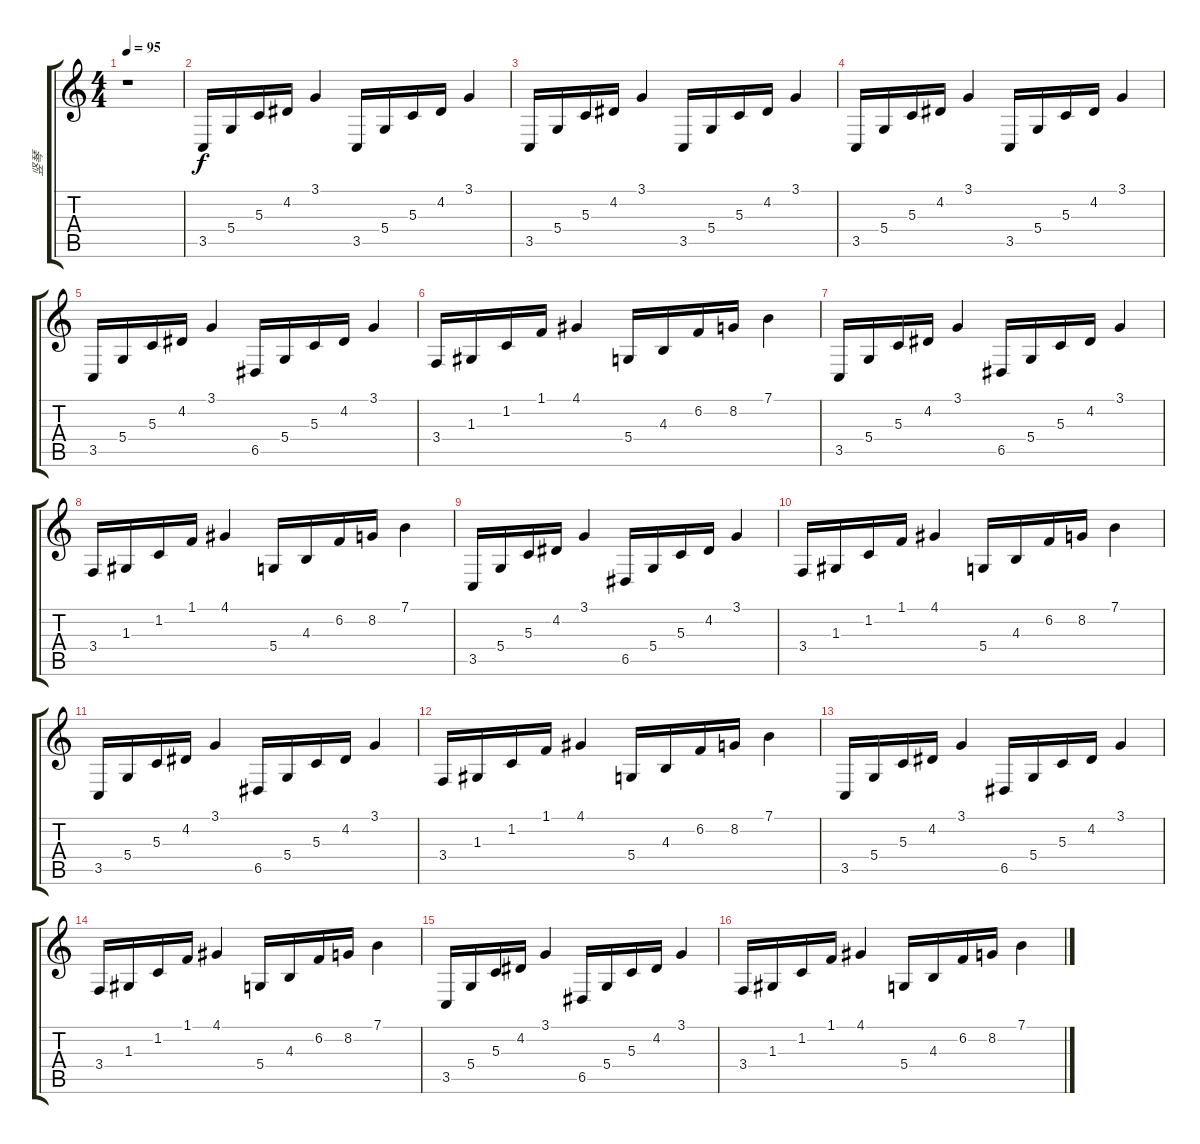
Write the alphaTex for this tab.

\track ("竖琴" "竖琴") {instrument orchestralharp}
\staff {score tabs}
\tuning (E4 B3 G3 D3 A2 E2) {hide}
\ts (4 4)
\tempo 95
\clef g2
\ks c
r.1{dy f instrument orchestralharp} |
3.5.16 5.4.16 5.3.16 4.2.16 3.1.4 3.5.16 5.4.16 5.3.16 4.2.16 3.1.4 |
3.5.16 5.4.16 5.3.16 4.2.16 3.1.4 3.5.16 5.4.16 5.3.16 4.2.16 3.1.4 |
3.5.16 5.4.16 5.3.16 4.2.16 3.1.4 3.5.16 5.4.16 5.3.16 4.2.16 3.1.4 |
3.5.16 5.4.16 5.3.16 4.2.16 3.1.4 6.5.16 5.4.16 5.3.16 4.2.16 3.1.4 |
3.4.16 1.3.16 1.2.16 1.1.16 4.1.4 5.4.16 4.3.16 6.2.16 8.2.16 7.1.4 |
3.5.16 5.4.16 5.3.16 4.2.16 3.1.4 6.5.16 5.4.16 5.3.16 4.2.16 3.1.4 |
3.4.16 1.3.16 1.2.16 1.1.16 4.1.4 5.4.16 4.3.16 6.2.16 8.2.16 7.1.4 |
3.5.16 5.4.16 5.3.16 4.2.16 3.1.4 6.5.16 5.4.16 5.3.16 4.2.16 3.1.4 |
3.4.16 1.3.16 1.2.16 1.1.16 4.1.4 5.4.16 4.3.16 6.2.16 8.2.16 7.1.4 |
3.5.16 5.4.16 5.3.16 4.2.16 3.1.4 6.5.16 5.4.16 5.3.16 4.2.16 3.1.4 |
3.4.16 1.3.16 1.2.16 1.1.16 4.1.4 5.4.16 4.3.16 6.2.16 8.2.16 7.1.4 |
3.5.16 5.4.16 5.3.16 4.2.16 3.1.4 6.5.16 5.4.16 5.3.16 4.2.16 3.1.4 |
3.4.16 1.3.16 1.2.16 1.1.16 4.1.4 5.4.16 4.3.16 6.2.16 8.2.16 7.1.4 |
3.5.16 5.4.16 5.3.16 4.2.16 3.1.4 6.5.16 5.4.16 5.3.16 4.2.16 3.1.4 |
3.4.16 1.3.16 1.2.16 1.1.16 4.1.4 5.4.16 4.3.16 6.2.16 8.2.16 7.1.4
